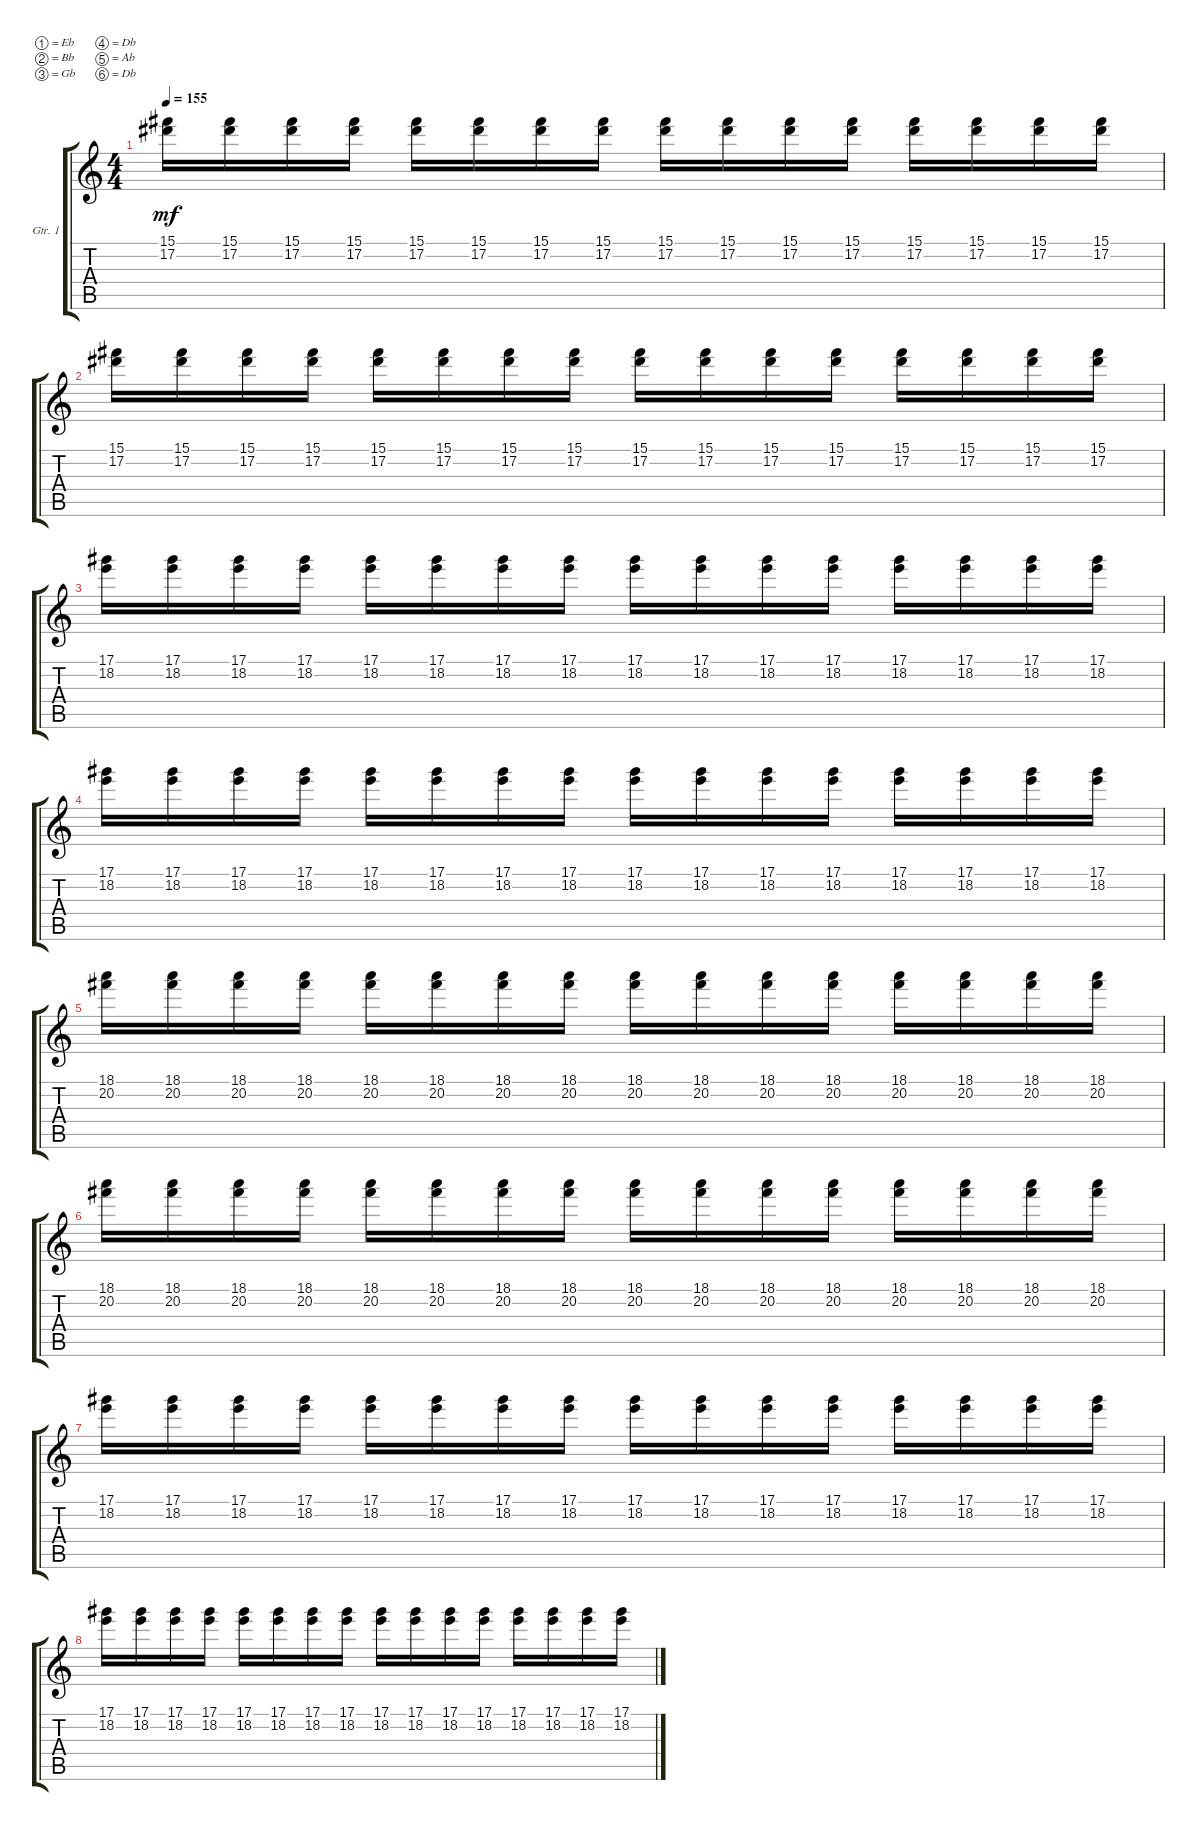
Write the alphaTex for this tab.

\defaultSystemsLayout 4
\bracketExtendMode groupsimilarinstruments
\firstSystemTrackNameOrientation horizontal
\otherSystemsTrackNameOrientation horizontal
\track ("Electric Guitar" "Gtr. 1") {instrument electricguitarclean}
\staff {score tabs}
\tuning (Eb4 Bb3 Gb3 Db3 Ab2 Db2)
\ts (4 4)
\tempo 155
\clef g2
\ks c
(15.1 17.2).16{dy mf} (15.1 17.2).16 (15.1 17.2).16 (15.1 17.2).16 (15.1 17.2).16 (15.1 17.2).16 (15.1 17.2).16 (15.1 17.2).16 (15.1 17.2).16 (15.1 17.2).16 (15.1 17.2).16 (15.1 17.2).16 (15.1 17.2).16 (15.1 17.2).16 (15.1 17.2).16 (15.1 17.2).16 |
(15.1 17.2).16 (15.1 17.2).16 (15.1 17.2).16 (15.1 17.2).16 (15.1 17.2).16 (15.1 17.2).16 (15.1 17.2).16 (15.1 17.2).16 (15.1 17.2).16 (15.1 17.2).16 (15.1 17.2).16 (15.1 17.2).16 (15.1 17.2).16 (15.1 17.2).16 (15.1 17.2).16 (15.1 17.2).16 |
(17.1 18.2).16 (17.1 18.2).16 (17.1 18.2).16 (17.1 18.2).16 (17.1 18.2).16 (17.1 18.2).16 (17.1 18.2).16 (17.1 18.2).16 (17.1 18.2).16 (17.1 18.2).16 (17.1 18.2).16 (17.1 18.2).16 (17.1 18.2).16 (17.1 18.2).16 (17.1 18.2).16 (17.1 18.2).16 |
(17.1 18.2).16 (17.1 18.2).16 (17.1 18.2).16 (17.1 18.2).16 (17.1 18.2).16 (17.1 18.2).16 (17.1 18.2).16 (17.1 18.2).16 (17.1 18.2).16 (17.1 18.2).16 (17.1 18.2).16 (17.1 18.2).16 (17.1 18.2).16 (17.1 18.2).16 (17.1 18.2).16 (17.1 18.2).16 |
(18.1 20.2).16 (18.1 20.2).16 (18.1 20.2).16 (18.1 20.2).16 (18.1 20.2).16 (18.1 20.2).16 (18.1 20.2).16 (18.1 20.2).16 (18.1 20.2).16 (18.1 20.2).16 (18.1 20.2).16 (18.1 20.2).16 (18.1 20.2).16 (18.1 20.2).16 (18.1 20.2).16 (18.1 20.2).16 |
(18.1 20.2).16 (18.1 20.2).16 (18.1 20.2).16 (18.1 20.2).16 (18.1 20.2).16 (18.1 20.2).16 (18.1 20.2).16 (18.1 20.2).16 (18.1 20.2).16 (18.1 20.2).16 (18.1 20.2).16 (18.1 20.2).16 (18.1 20.2).16 (18.1 20.2).16 (18.1 20.2).16 (18.1 20.2).16 |
(17.1 18.2).16 (17.1 18.2).16 (17.1 18.2).16 (17.1 18.2).16 (17.1 18.2).16 (17.1 18.2).16 (17.1 18.2).16 (17.1 18.2).16 (17.1 18.2).16 (17.1 18.2).16 (17.1 18.2).16 (17.1 18.2).16 (17.1 18.2).16 (17.1 18.2).16 (17.1 18.2).16 (17.1 18.2).16 |
(17.1 18.2).16 (17.1 18.2).16 (17.1 18.2).16 (17.1 18.2).16 (17.1 18.2).16 (17.1 18.2).16 (17.1 18.2).16 (17.1 18.2).16 (17.1 18.2).16 (17.1 18.2).16 (17.1 18.2).16 (17.1 18.2).16 (17.1 18.2).16 (17.1 18.2).16 (17.1 18.2).16 (17.1 18.2).16
